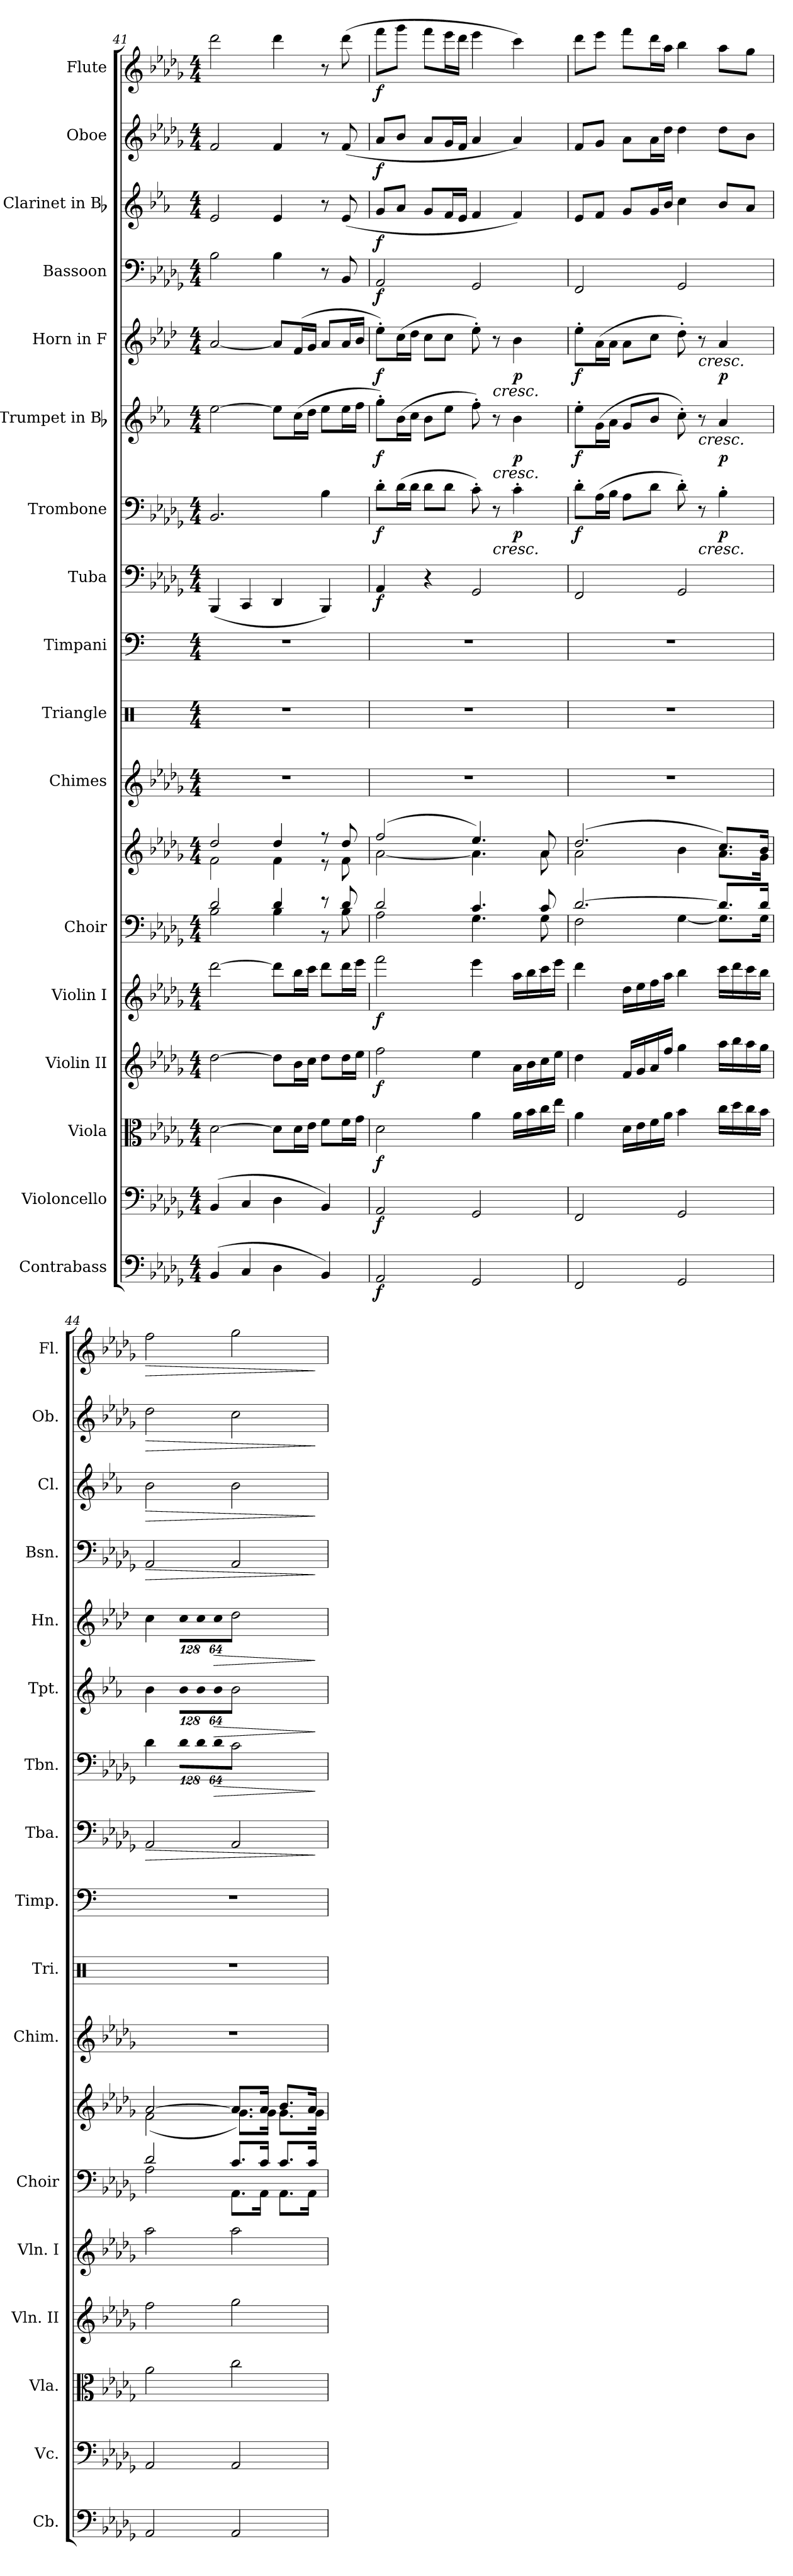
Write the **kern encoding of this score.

**kern	**dynam	**kern	**dynam	**kern	**dynam	**kern	**dynam	**kern	**dynam	**kern	**kern	**kern	**kern	**kern	**kern	**dynam	**kern	**dynam	**kern	**dynam	**kern	**dynam	**kern	**dynam	**kern	**dynam	**kern	**dynam	**kern	**dynam
*part17	*part17	*part16	*part16	*part15	*part15	*part14	*part14	*part13	*part13	*part12	*part12	*part11	*part10	*part9	*part8	*part8	*part7	*part7	*part6	*part6	*part5	*part5	*part4	*part4	*part3	*part3	*part2	*part2	*part1	*part1
*staff18	*staff18	*staff17	*staff17	*staff16	*staff16	*staff15	*staff15	*staff14	*staff14	*staff13	*staff12	*staff11	*staff10	*staff9	*staff8	*staff8	*staff7	*staff7	*staff6	*staff6	*staff5	*staff5	*staff4	*staff4	*staff3	*staff3	*staff2	*staff2	*staff1	*staff1
*I"Contrabass	*	*I"Violoncello	*	*I"Viola	*	*I"Violin II	*	*I"Violin I	*	*I"Choir	*	*I"Chimes	*I"Triangle	*I"Timpani	*I"Tuba	*	*I"Trombone	*	*I"Trumpet in Bb	*	*I"Horn in F	*	*I"Bassoon	*	*I"Clarinet in Bb	*	*I"Oboe	*	*I"Flute	*
*I'Cb.	*	*I'Vc.	*	*I'Vla.	*	*I'Vln. II	*	*I'Vln. I	*	*I'Choir	*	*I'Chim.	*I'Tri.	*I'Timp.	*I'Tba.	*	*I'Tbn.	*	*I'Tpt.	*	*I'Hn.	*	*I'Bsn.	*	*I'Cl.	*	*I'Ob.	*	*I'Fl.	*
*clefF4	*	*clefF4	*	*clefC3	*	*clefG2	*	*clefG2	*	*clefF4	*clefG2	*clefG2	*clefX	*clefF4	*clefF4	*	*clefF4	*	*clefG2	*	*clefG2	*	*clefF4	*	*clefG2	*	*clefG2	*	*clefG2	*
*ITrd7c12	*	*	*	*	*	*	*	*	*	*	*	*	*	*	*	*	*	*	*ITrd1c2	*	*ITrd4c7	*	*	*	*ITrd1c2	*	*	*	*	*
*k[b-e-a-d-g-]	*	*k[b-e-a-d-g-]	*	*k[b-e-a-d-g-]	*	*k[b-e-a-d-g-]	*	*k[b-e-a-d-g-]	*	*k[b-e-a-d-g-]	*k[b-e-a-d-g-]	*k[b-e-a-d-g-]	*k[]	*k[]	*k[b-e-a-d-g-]	*	*k[b-e-a-d-g-]	*	*k[b-e-a-d-g-]	*	*k[b-e-a-d-g-]	*	*k[b-e-a-d-g-]	*	*k[b-e-a-d-g-]	*	*k[b-e-a-d-g-]	*	*k[b-e-a-d-g-]	*
*D-:	*	*D-:	*	*D-:	*	*D-:	*	*D-:	*	*D-:	*D-:	*D-:	*C:	*C:	*D-:	*	*D-:	*	*D-:	*	*D-:	*	*D-:	*	*D-:	*	*D-:	*	*D-:	*
*M4/4	*	*M4/4	*	*M4/4	*	*M4/4	*	*M4/4	*	*M4/4	*M4/4	*M4/4	*M4/4	*M4/4	*M4/4	*	*M4/4	*	*M4/4	*	*M4/4	*	*M4/4	*	*M4/4	*	*M4/4	*	*M4/4	*
=41	=41	=41	=41	=41	=41	=41	=41	=41	=41	=41	=41	=41	=41	=41	=41	=41	=41	=41	=41	=41	=41	=41	=41	=41	=41	=41	=41	=41	=41	=41
*	*	*	*	*	*	*	*	*	*	*^	*^	*	*	*	*	*	*	*	*	*	*	*	*^	*	*^	*	*^	*	*	*
(4BBB-i/	.	(4BB-i/	.	[>2d-i\	.	[>2dd-i\	.	[>2ddd-i\	.	2d-i/	2B-i\	2dd-i/	2fi\	1r	1r	1r	(4BBB-i/	.	2.BB-i/	.	[>2dd-i\	.	[<2d-i/	.	2ryy	2B-i\	.	2d-i/	2ryy	.	2fi/	2.ryy	.	2ddd-i\	.
4CCi/	.	4Ci/	.	.	.	.	.	.	.	.	.	.	.	.	.	.	4CCi/	.	.	.	.	.	.	.	.	.	.	.	.	.	.	.	.	.	.
4DD-i\	.	4D-i\	.	8d-i\L]	.	8dd-i\L]	.	8ddd-i\L]	.	4d-i/	4B-i\	4dd-i/	4fi\	.	.	.	4DD-i/	.	.	.	8dd-i\L]	.	8d-i/L]	.	4ryy	4B-i\	.	4d-i/	4ryy	.	4fi/	.	.	4ddd-i\	.
.	.	.	.	16d-i\L	.	16b-i\L	.	16bb-i\L	.	.	.	.	.	.	.	.	.	.	.	.	(16b-i\L	.	(16B-i/L	.	.	.	.	.	.	.	.	.	.	.	.
.	.	.	.	16e-i\JJ	.	16cci\JJ	.	16ccci\JJ	.	.	.	.	.	.	.	.	.	.	.	.	16cci\JJ	.	16ci/JJ	.	.	.	.	.	.	.	.	.	.	.	.
4BBB-i/)	.	4BB-i/)	.	8fi\L	.	8dd-i\L	.	8ddd-i\L	.	8r	8r	8r	8r	.	.	.	4BBB-i/)	.	4B-i\	.	8dd-i\L	.	8d-i/L	.	8ryy	8r	.	8r	8ryy	.	8r	8ryy	.	8r	.
.	.	.	.	16fi\L	.	16dd-i\L	.	16ddd-i\L	.	8d-i/	8B-i\	8dd-i/	8fi\	.	.	.	.	.	.	.	16dd-i\L	.	16d-i/L	.	8ryy	8BB-i/	.	(8d-i/	8ryy	.	(8fi/	8ryy	.	(8ddd-i\	.
.	.	.	.	16g-i\JJ	.	16ee-i\JJ	.	16eee-i\JJ	.	.	.	.	.	.	.	.	.	.	.	.	16ee-i\JJ	.	16e-i/JJ	.	.	.	.	.	.	.	.	.	.	.	.
*	*	*	*	*	*	*	*	*	*	*	*	*	*	*	*	*	*	*	*	*	*	*	*	*	*v	*v	*	*	*	*	*v	*v	*	*	*
*	*	*	*	*	*	*	*	*	*	*	*	*	*	*	*	*	*	*	*	*	*	*	*	*	*	*	*v	*v	*	*	*	*	*
=42	=42	=42	=42	=42	=42	=42	=42	=42	=42	=42	=42	=42	=42	=42	=42	=42	=42	=42	=42	=42	=42	=42	=42	=42	=42	=42	=42	=42	=42	=42	=42	=42
2AAA-i/	f	2AA-i/	f	2d-i\	f	2ffi\	f	2fffi\	f	2d-i/	2A-i\	(2ffi/	[<2a-i\	1r	1r	1r	4AA-i/	f	8d-'i\L	f	8ff'i\L)	f	8a-'i\L)	f	2AA-i/	f	8fi/L	f	8a-i/L	f	8fffi\L	f
.	.	.	.	.	.	.	.	.	.	.	.	.	.	.	.	.	.	.	(16d-i\L	.	(16a-i\L	.	(16fi\L	.	.	.	8g-i/J	.	8b-i/J	.	8ggg-i\J	.
.	.	.	.	.	.	.	.	.	.	.	.	.	.	.	.	.	.	.	16d-i\JJ	.	16b-i\JJ	.	16g-i\JJ	.	.	.	.	.	.	.	.	.
.	.	.	.	.	.	.	.	.	.	.	.	.	.	.	.	.	4r	.	8d-i\L	.	8a-i\L	.	8fi\L	.	.	.	8fi/L	.	8a-i/L	.	8fffi\L	.
.	.	.	.	.	.	.	.	.	.	.	.	.	.	.	.	.	.	.	8d-i\J	.	8dd-i\J	.	8fi\J	.	.	.	16e-i/L	.	16g-i/L	.	16eee-i\L	.
.	.	.	.	.	.	.	.	.	.	.	.	.	.	.	.	.	.	.	.	.	.	.	.	.	.	.	16d-i/JJ	.	16fi/JJ	.	16ddd-i\JJ	.
2GGG-i/	.	2GG-i/	.	4a-i\	.	4ee-i\	.	4eee-i\	.	4.ci/	4.G-i\	4.ee-i/)	4.a-i\]	.	.	.	2GG-i/	.	8c'i\)	.	8ee-'i\)	.	8a-'i\)	.	2GG-i/	.	4e-i/	.	4a-i/	.	4eee-i\	.
!	!	!	!	!	!	!	!	!	!	!	!	!	!	!	!	!	!	!	!	!LO:HP:b	!	!LO:HP:b	!	!LO:HP:b	!	!	!	!	!	!	!	!
.	.	.	.	.	.	.	.	.	.	.	.	.	.	.	.	.	.	.	8r	<	8r	<	8r	<	.	.	.	.	.	.	.	.
.	.	.	.	16a-i\LL	.	16a-i\LL	.	16aa-i\LL	.	.	.	.	.	.	.	.	.	.	4c'i\	p	4a-i\	p	4e-i\	p	.	.	4e-i/)	.	4a-i/)	.	4ccci\)	.
.	.	.	.	16b-i\	.	16b-i\	.	16bb-i\	.	.	.	.	.	.	.	.	.	.	.	.	.	.	.	.	.	.	.	.	.	.	.	.
.	.	.	.	16cci\	.	16cci\	.	16ccci\	.	8ci/	8G-i\	8a-i/	8a-i\	.	.	.	.	.	.	.	.	.	.	.	.	.	.	.	.	.	.	.
.	.	.	.	16ee-i\JJ	.	16ee-i\JJ	.	16eee-i\JJ	.	.	.	.	.	.	.	.	.	.	.	.	.	.	.	.	.	.	.	.	.	.	.	.
*	*	*	*	*	*	*	*	*	*	*v	*v	*	*	*	*	*	*	*	*	*	*	*	*	*	*	*	*	*	*	*	*	*
*	*	*	*	*	*	*	*	*	*	*	*v	*v	*	*	*	*	*	*	*	*	*	*	*	*	*	*	*	*	*	*	*
.	.	.	.	.	.	.	.	.	.	.	.	.	.	.	.	.	.	[	.	[	.	[	.	.	.	.	.	.	.	.
=43	=43	=43	=43	=43	=43	=43	=43	=43	=43	=43	=43	=43	=43	=43	=43	=43	=43	=43	=43	=43	=43	=43	=43	=43	=43	=43	=43	=43	=43	=43
*	*	*	*	*	*	*	*	*	*	*^	*^	*	*	*	*	*	*	*	*	*	*	*	*	*	*	*	*	*	*	*
2FFFi/	.	2FFi/	.	4a-i\	.	4dd-i\	.	4ddd-i\	.	[>2.d-i/	2Fi\	(2.dd-i/	2a-i\	1r	1r	1r	2FFi/	.	8d-'i\L	f	8dd-'i\L	f	8a-'i\L	f	2FFi/	.	8d-i/L	.	8fi/L	.	8ddd-i\L	.
.	.	.	.	.	.	.	.	.	.	.	.	.	.	.	.	.	.	.	(16A-i\L	.	(16fi\L	.	(16d-i\L	.	.	.	8e-i/J	.	8g-i/J	.	8eee-i\J	.
.	.	.	.	.	.	.	.	.	.	.	.	.	.	.	.	.	.	.	16B-i\JJ	.	16g-i\JJ	.	16d-i\JJ	.	.	.	.	.	.	.	.	.
.	.	.	.	16d-i\LL	.	16fi/LL	.	16dd-i\LL	.	.	.	.	.	.	.	.	.	.	8A-i\L	.	8fi/L	.	8d-i\L	.	.	.	8fi/L	.	8a-i\L	.	8fffi\L	.
.	.	.	.	16e-i\	.	16g-i/	.	16ee-i\	.	.	.	.	.	.	.	.	.	.	.	.	.	.	.	.	.	.	.	.	.	.	.	.
.	.	.	.	16fi\	.	16a-i/	.	16ffi\	.	.	.	.	.	.	.	.	.	.	8d-i\J	.	8a-i/J	.	8fi\J	.	.	.	16fi/L	.	16a-i\L	.	16ddd-i\L	.
.	.	.	.	16a-i\JJ	.	16ffi/JJ	.	16aa-i\JJ	.	.	.	.	.	.	.	.	.	.	.	.	.	.	.	.	.	.	16a-i/JJ	.	16dd-i\JJ	.	16aa-i\JJ	.
2GGG-i/	.	2GG-i/	.	4b-i\	.	4gg-i\	.	4bb-i\	.	.	[<4G-i\	.	4b-i\	.	.	.	2GG-i/	.	8d-'i\)	.	8b-'i\)	.	8g-'i\)	.	2GG-i/	.	4b-i\	.	4dd-i\	.	4bb-i\	.
!	!	!	!	!	!	!	!	!	!	!	!	!	!	!	!	!	!	!	!	!LO:HP:b	!	!LO:HP:b	!	!LO:HP:b	!	!	!	!	!	!	!	!
.	.	.	.	.	.	.	.	.	.	.	.	.	.	.	.	.	.	.	8r	<	8r	<	8r	<	.	.	.	.	.	.	.	.
.	.	.	.	16cci\LL	.	16aa-i\LL	.	16ccci\LL	.	8.d-i/L]	8.G-i\L]	8.cci/L)	8.a-i\L	.	.	.	.	.	4B-'i\	p	4g-i/	p	4d-i/	p	.	.	8a-i/L	.	8dd-i\L	.	8aa-i\L	.
.	.	.	.	16dd-i\	.	16bb-i\	.	16ddd-i\	.	.	.	.	.	.	.	.	.	.	.	.	.	.	.	.	.	.	.	.	.	.	.	.
.	.	.	.	16cci\	.	16aa-i\	.	16ccci\	.	.	.	.	.	.	.	.	.	.	.	.	.	.	.	.	.	.	8g-i/J	.	8b-i\J	.	8gg-i\J	.
.	.	.	.	16b-i\JJ	.	16gg-i\JJ	.	16bb-i\JJ	.	16d-i/Jk	16G-i\Jk	16b-i/Jk	16g-i\Jk	.	.	.	.	.	.	.	.	.	.	.	.	.	.	.	.	.	.	.
*	*	*	*	*	*	*	*	*	*	*v	*v	*	*	*	*	*	*	*	*	*	*	*	*	*	*	*	*	*	*	*	*	*
*	*	*	*	*	*	*	*	*	*	*	*v	*v	*	*	*	*	*	*	*	*	*	*	*	*	*	*	*	*	*	*	*
.	.	.	.	.	.	.	.	.	.	.	.	.	.	.	.	.	.	[	.	[	.	[	.	.	.	.	.	.	.	.
=44	=44	=44	=44	=44	=44	=44	=44	=44	=44	=44	=44	=44	=44	=44	=44	=44	=44	=44	=44	=44	=44	=44	=44	=44	=44	=44	=44	=44	=44	=44
*	*	*	*	*	*	*	*	*	*	*^	*^	*	*	*	*	*	*	*	*	*	*	*	*	*	*	*	*	*	*	*
!	!	!	!	!	!	!	!	!	!	!	!	!	!	!	!	!	!	!LO:HP:b	!	!	!	!	!	!	!	!LO:HP:b	!	!LO:HP:b	!	!LO:HP:b	!	!LO:HP:b
2AAA-i/	.	2AA-i/	.	2a-i\	.	2ffi\	.	2aa-i\	.	2d-i/	2A-i\	[>2a-i/	(2fi\	1r	1r	1r	2AA-i/	>	4d-i\	.	4a-i\	.	4fi\	.	2AA-i/	>	2a-i\	>	2dd-i\	>	2ffi\	>
*	*	*	*	*	*	*	*	*	*	*	*	*	*	*	*	*	*	*	*Xbrackettup	*	*	*	*	*	*	*	*	*	*	*	*	*
!	!	!	!	!	!	!	!	!	!	!	!	!	!	!	!	!	!	!	!LO:N:vis=8	!	!	!	!	!	!	!	!	!	!	!	!	!
*	*	*	*	*	*	*	*	*	*	*	*	*	*	*	*	*	*	*	*	*	*Xbrackettup	*	*	*	*	*	*	*	*	*	*	*
!	!	!	!	!	!	!	!	!	!	!	!	!	!	!	!	!	!	!	!	!	!LO:N:vis=8	!	!	!	!	!	!	!	!	!	!	!
*	*	*	*	*	*	*	*	*	*	*	*	*	*	*	*	*	*	*	*	*	*	*	*Xbrackettup	*	*	*	*	*	*	*	*	*
!	!	!	!	!	!	!	!	!	!	!	!	!	!	!	!	!	!	!	!	!	!	!	!LO:N:vis=8	!	!	!	!	!	!	!	!	!
.	.	.	.	.	.	.	.	.	.	.	.	.	.	.	.	.	.	.	1024%85d-i\L	.	1024%85a-i\L	.	1024%85fi\L	.	.	.	.	.	.	.	.	.
!	!	!	!	!	!	!	!	!	!	!	!	!	!	!	!	!	!	!	!LO:N:vis=8	!	!LO:N:vis=8	!	!LO:N:vis=8	!	!	!	!	!	!	!	!	!
.	.	.	.	.	.	.	.	.	.	.	.	.	.	.	.	.	.	.	1024%85d-i\	.	1024%85a-i\	.	1024%85fi\	.	.	.	.	.	.	.	.	.
!	!	!	!	!	!	!	!	!	!	!	!	!	!	!	!	!	!	!	!LO:N:vis=8	!LO:HP:b	!LO:N:vis=8	!LO:HP:b	!LO:N:vis=8	!LO:HP:b	!	!	!	!	!	!	!	!
.	.	.	.	.	.	.	.	.	.	.	.	.	.	.	.	.	.	.	512%43d-i\J	>	512%43a-i\J	>	512%43fi\J	>	.	.	.	.	.	.	.	.
2AAA-i/	.	2AA-i/	.	2cci\	.	2gg-i\	.	2aa-i\	.	8.ci/L	8.AA-i\L	8.a-i/L]	8.g-i\L)	.	.	.	2AA-i/	.	2ci\	.	2a-i\	.	2g-i\	.	2AA-i/	.	2a-i\	.	2cci\	.	2gg-i\	.
.	.	.	.	.	.	.	.	.	.	16ci/Jk	16AA-i\Jk	16a-i/Jk	16g-i\Jk	.	.	.	.	.	.	.	.	.	.	.	.	.	.	.	.	.	.	.
.	.	.	.	.	.	.	.	.	.	8.ci/L	8.AA-i\L	8.b-i/L	8.g-i\L	.	.	.	.	.	.	.	.	.	.	.	.	.	.	.	.	.	.	.
.	.	.	.	.	.	.	.	.	.	16ci/Jk	16AA-i\Jk	16a-i/Jk	16g-i\Jk	.	.	.	.	.	.	.	.	.	.	.	.	.	.	.	.	.	.	.
*	*	*	*	*	*	*	*	*	*	*v	*v	*	*	*	*	*	*	*	*	*	*	*	*	*	*	*	*	*	*	*	*	*
*	*	*	*	*	*	*	*	*	*	*	*v	*v	*	*	*	*	*	*	*	*	*	*	*	*	*	*	*	*	*	*	*
.	.	.	.	.	.	.	.	.	.	.	.	.	.	.	.	]	.	]	.	]	.	]	.	]	.	]	.	]	.	]
=	=	=	=	=	=	=	=	=	=	=	=	=	=	=	=	=	=	=	=	=	=	=	=	=	=	=	=	=	=	=
*-	*-	*-	*-	*-	*-	*-	*-	*-	*-	*-	*-	*-	*-	*-	*-	*-	*-	*-	*-	*-	*-	*-	*-	*-	*-	*-	*-	*-	*-	*-
